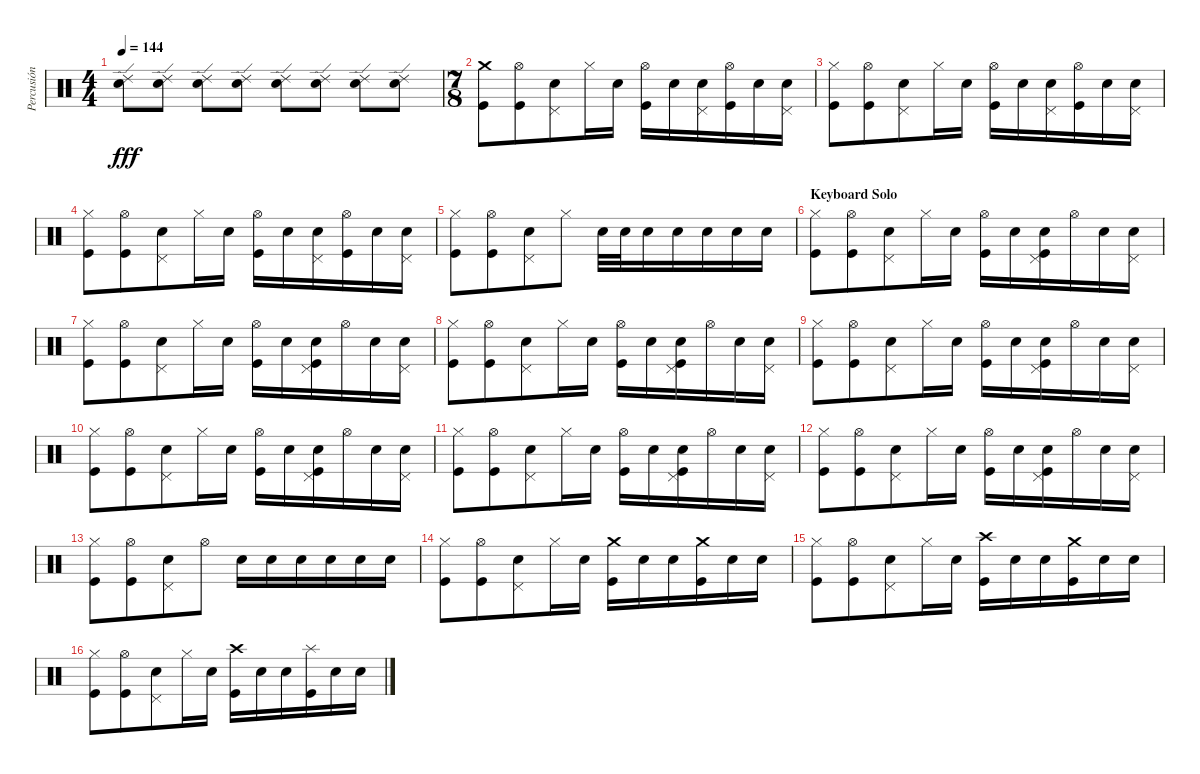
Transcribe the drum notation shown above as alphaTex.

\track ("Percusión" "Percusión") {instrument percussion}
\staff {score}
\articulation defaults
\ts (4 4)
\tempo 144
\clef neutral
\ks c
("Electric Snare (hit)" "Ride (edge) 2").8{dy fff} ("Electric Snare (hit)" "Ride (edge) 2").8 ("Electric Snare (hit)" "Ride (edge) 2").8 ("Electric Snare (hit)" "Ride (edge) 2").8 ("Electric Snare (hit)" "Ride (edge) 2").8 ("Electric Snare (hit)" "Ride (edge) 2").8 ("Electric Snare (hit)" "Ride (edge) 2").8 ("Electric Snare (hit)" "Ride (edge) 2").8 |
\ts (7 8)
("Crash medium (hit)" "Kick (hit)").8 ("Hi-Hat (open)" "Kick (hit)").8 ("Pedal Hi-Hat (hit)" "Electric Snare (hit)").8 "Hi-Hat (closed)".16 "Electric Snare (hit)".16 ("Hi-Hat (open)" "Kick (hit)").16 "Electric Snare (hit)".16 ("Pedal Hi-Hat (hit)" "Electric Snare (hit)").16 ("Hi-Hat (open)" "Kick (hit)").16 "Electric Snare (hit)".16 ("Pedal Hi-Hat (hit)" "Electric Snare (hit)").16 |
("Hi-Hat (closed)" "Kick (hit)").8 ("Hi-Hat (open)" "Kick (hit)").8 ("Electric Snare (hit)" "Pedal Hi-Hat (hit)").8 "Hi-Hat (closed)".16 "Electric Snare (hit)".16 ("Hi-Hat (open)" "Kick (hit)").16 "Electric Snare (hit)".16 ("Electric Snare (hit)" "Pedal Hi-Hat (hit)").16 ("Hi-Hat (open)" "Kick (hit)").16 "Electric Snare (hit)".16 ("Electric Snare (hit)" "Pedal Hi-Hat (hit)").16 |
("Hi-Hat (closed)" "Kick (hit)").8 ("Hi-Hat (open)" "Kick (hit)").8 ("Electric Snare (hit)" "Pedal Hi-Hat (hit)").8 "Hi-Hat (closed)".16 "Electric Snare (hit)".16 ("Hi-Hat (open)" "Kick (hit)").16 "Electric Snare (hit)".16 ("Electric Snare (hit)" "Pedal Hi-Hat (hit)").16 ("Hi-Hat (open)" "Kick (hit)").16 "Electric Snare (hit)".16 ("Electric Snare (hit)" "Pedal Hi-Hat (hit)").16 |
("Hi-Hat (closed)" "Kick (hit)").8 ("Hi-Hat (open)" "Kick (hit)").8 ("Pedal Hi-Hat (hit)" "Electric Snare (hit)").8 "Hi-Hat (closed)".8 "Electric Snare (hit)".32 "Electric Snare (hit)".32 "Electric Snare (hit)".16 "Electric Snare (hit)".16 "Electric Snare (hit)".16 "Electric Snare (hit)".16 "Electric Snare (hit)".16 |
\section ("" "Keyboard Solo")
("Hi-Hat (closed)" "Kick (hit)").8 ("Hi-Hat (open)" "Kick (hit)").8 ("Electric Snare (hit)" "Pedal Hi-Hat (hit)").8 "Hi-Hat (closed)".16 "Electric Snare (hit)".16 ("Kick (hit)" "Hi-Hat (open)").16 "Electric Snare (hit)".16 ("Kick (hit)" "Electric Snare (hit)" "Pedal Hi-Hat (hit)").16 "Hi-Hat (open)".16 "Electric Snare (hit)".16 ("Electric Snare (hit)" "Pedal Hi-Hat (hit)").16 |
("Hi-Hat (closed)" "Kick (hit)").8 ("Hi-Hat (open)" "Kick (hit)").8 ("Electric Snare (hit)" "Pedal Hi-Hat (hit)").8 "Hi-Hat (closed)".16 "Electric Snare (hit)".16 ("Kick (hit)" "Hi-Hat (open)").16 "Electric Snare (hit)".16 ("Kick (hit)" "Electric Snare (hit)" "Pedal Hi-Hat (hit)").16 "Hi-Hat (open)".16 "Electric Snare (hit)".16 ("Electric Snare (hit)" "Pedal Hi-Hat (hit)").16 |
("Hi-Hat (closed)" "Kick (hit)").8 ("Hi-Hat (open)" "Kick (hit)").8 ("Electric Snare (hit)" "Pedal Hi-Hat (hit)").8 "Hi-Hat (closed)".16 "Electric Snare (hit)".16 ("Kick (hit)" "Hi-Hat (open)").16 "Electric Snare (hit)".16 ("Kick (hit)" "Electric Snare (hit)" "Pedal Hi-Hat (hit)").16 "Hi-Hat (open)".16 "Electric Snare (hit)".16 ("Electric Snare (hit)" "Pedal Hi-Hat (hit)").16 |
("Hi-Hat (closed)" "Kick (hit)").8 ("Hi-Hat (open)" "Kick (hit)").8 ("Electric Snare (hit)" "Pedal Hi-Hat (hit)").8 "Hi-Hat (closed)".16 "Electric Snare (hit)".16 ("Kick (hit)" "Hi-Hat (open)").16 "Electric Snare (hit)".16 ("Kick (hit)" "Electric Snare (hit)" "Pedal Hi-Hat (hit)").16 "Hi-Hat (open)".16 "Electric Snare (hit)".16 ("Electric Snare (hit)" "Pedal Hi-Hat (hit)").16 |
("Hi-Hat (closed)" "Kick (hit)").8 ("Hi-Hat (open)" "Kick (hit)").8 ("Electric Snare (hit)" "Pedal Hi-Hat (hit)").8 "Hi-Hat (closed)".16 "Electric Snare (hit)".16 ("Kick (hit)" "Hi-Hat (open)").16 "Electric Snare (hit)".16 ("Kick (hit)" "Electric Snare (hit)" "Pedal Hi-Hat (hit)").16 "Hi-Hat (open)".16 "Electric Snare (hit)".16 ("Electric Snare (hit)" "Pedal Hi-Hat (hit)").16 |
("Hi-Hat (closed)" "Kick (hit)").8 ("Hi-Hat (open)" "Kick (hit)").8 ("Electric Snare (hit)" "Pedal Hi-Hat (hit)").8 "Hi-Hat (closed)".16 "Electric Snare (hit)".16 ("Kick (hit)" "Hi-Hat (open)").16 "Electric Snare (hit)".16 ("Kick (hit)" "Electric Snare (hit)" "Pedal Hi-Hat (hit)").16 "Hi-Hat (open)".16 "Electric Snare (hit)".16 ("Electric Snare (hit)" "Pedal Hi-Hat (hit)").16 |
("Hi-Hat (closed)" "Kick (hit)").8 ("Hi-Hat (open)" "Kick (hit)").8 ("Electric Snare (hit)" "Pedal Hi-Hat (hit)").8 "Hi-Hat (closed)".16 "Electric Snare (hit)".16 ("Kick (hit)" "Hi-Hat (open)").16 "Electric Snare (hit)".16 ("Kick (hit)" "Electric Snare (hit)" "Pedal Hi-Hat (hit)").16 "Hi-Hat (open)".16 "Electric Snare (hit)".16 ("Electric Snare (hit)" "Pedal Hi-Hat (hit)").16 |
("Hi-Hat (closed)" "Kick (hit)").8 ("Hi-Hat (open)" "Kick (hit)").8 ("Electric Snare (hit)" "Pedal Hi-Hat (hit)").8 "Hi-Hat (open)".8 "Electric Snare (hit)".16 "Electric Snare (hit)".16 "Electric Snare (hit)".16 "Electric Snare (hit)".16 "Electric Snare (hit)".16 "Electric Snare (hit)".16 |
("Hi-Hat (closed)" "Kick (hit)").8 ("Hi-Hat (open)" "Kick (hit)").8 ("Electric Snare (hit)" "Pedal Hi-Hat (hit)").8 "Hi-Hat (closed)".16 "Electric Snare (hit)".16 ("Crash medium (hit)" "Kick (hit)").16 "Electric Snare (hit)".16 "Electric Snare (hit)".16 ("Crash medium (hit)" "Kick (hit)").16 "Electric Snare (hit)".16 "Electric Snare (hit)".16 |
("Hi-Hat (closed)" "Kick (hit)").8 ("Hi-Hat (open)" "Kick (hit)").8 ("Electric Snare (hit)" "Pedal Hi-Hat (hit)").8 "Hi-Hat (closed)".16 "Electric Snare (hit)".16 ("Crash high (hit)" "Kick (hit)").16 "Electric Snare (hit)".16 "Electric Snare (hit)".16 ("Crash medium (hit)" "Kick (hit)").16 "Electric Snare (hit)".16 "Electric Snare (hit)".16 |
("Hi-Hat (closed)" "Kick (hit)").8 ("Hi-Hat (open)" "Kick (hit)").8 ("Electric Snare (hit)" "Pedal Hi-Hat (hit)").8 "Hi-Hat (closed)".16 "Electric Snare (hit)".16 ("Crash high (hit)" "Kick (hit)").16 "Electric Snare (hit)".16 "Electric Snare (hit)".16 ("Splash (hit)" "Kick (hit)").16 "Electric Snare (hit)".16 "Electric Snare (hit)".16
